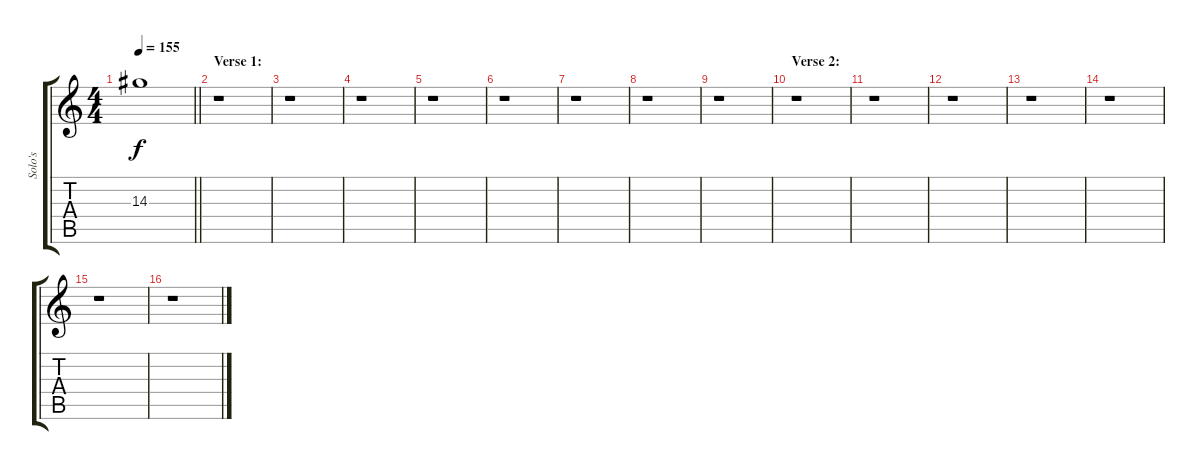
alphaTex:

\track ("Solo's" "Solo's") {instrument distortionguitar}
\staff {score tabs}
\tuning (Eb4 Bb3 Gb3 Db3 Ab2 Eb2) {hide}
\ts (4 4)
\tempo 155
\clef g2
\barLineRight lightlight
\ks c
14.3{t}.1{dy f} |
\section ("" "Verse 1:")
r.1 |
r.1 |
r.1 |
r.1 |
r.1 |
r.1 |
r.1 |
r.1 |
\section ("" "Verse 2:")
r.1 |
r.1 |
r.1 |
r.1 |
r.1 |
r.1 |
r.1
